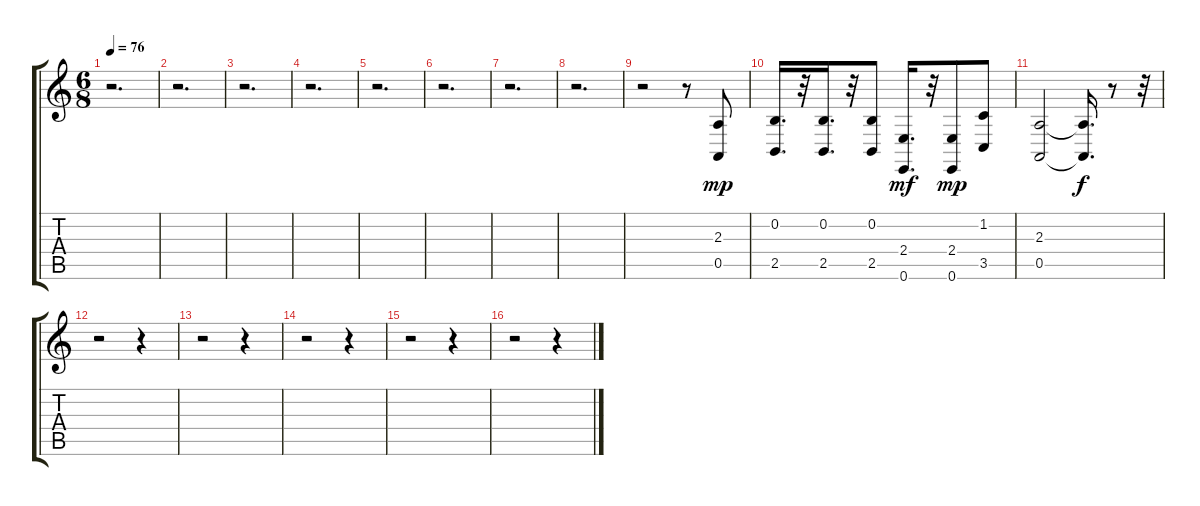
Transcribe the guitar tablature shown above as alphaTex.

\track "" {instrument trumpet}
\staff {score tabs}
\tuning (E4 B3 G3 D3 A2 E2) {hide}
\ts (6 8)
\tempo 76
\clef g2
\ks c
r.2{d dy f} |
r.2{d} |
r.2{d} |
r.2{d} |
r.2{d} |
r.2{d} |
r.2{d} |
r.2{d} |
r.2 r.8 (2.3 0.5).8{dy mp} |
(0.2 2.5).16{d} r.32 (0.2 2.5).16{d} r.32 (0.2 2.5).8 (2.4 0.6).16{d dy mf} r.32 (2.4 0.6).8{dy mp} (1.2 3.5).8 |
(2.3 0.5).2 (2.3{t} 0.5{t}).16{d dy f} r.8 r.32 |
r.2 r.4 |
r.2 r.4 |
r.2 r.4 |
r.2 r.4 |
r.2 r.4
